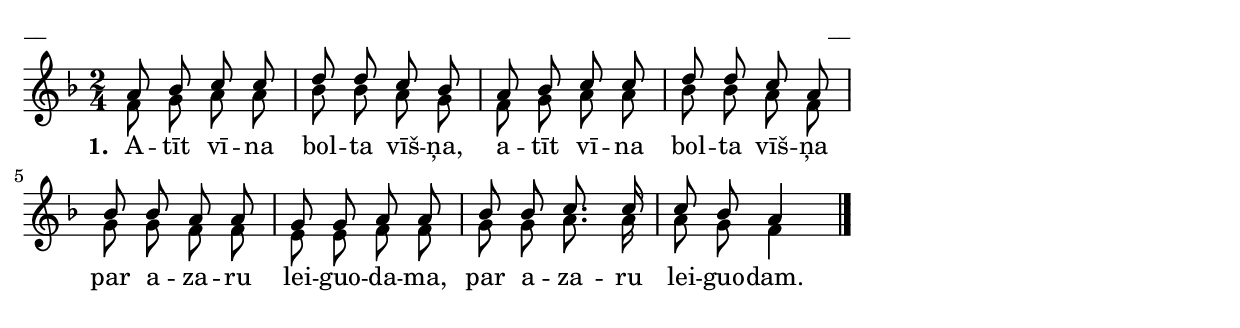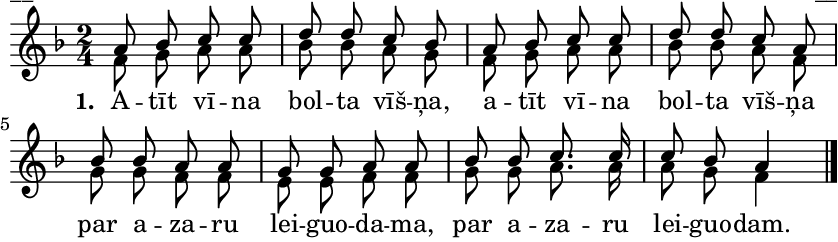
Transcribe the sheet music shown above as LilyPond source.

\version "2.13.18"
#(ly:set-option 'crop #t)
\paper {
line-width = 14\cm
left-margin = 0.4\cm
between-system-padding = 0.1\cm
between-system-space = 0.1\cm
}
% SBTZK, p.139
\layout {
indent = #0
ragged-last = ##f
}


voiceA = \relative c'' {
\clef "treble"
\key f \major
\time 2/4
a8 bes c c | d d c bes | a bes c c | d d c a|
bes bes a a | g g a a | bes bes c8. c16 | c8 bes a4 \bar"|."
}

lyricA = \lyricmode {
\set stanza = "1. "
A -- tīt vī -- na bol -- ta vīš -- ņa, a -- tīt vī -- na bol -- ta vīš -- ņa
par a -- za -- ru lei -- guo -- da -- ma, par a -- za -- ru lei -- guo -- dam.
}

voiceB = \relative c' {
\clef "treble"
\key f \major
\time 2/4
f8 g a a | bes bes a g | f g a a | bes bes a f |
g g f f | e e f f | g g a8. a16 | a8 g f4 \bar"|."
}

fullScore = <<
%\new ChordNames { \chordsA }
\new Staff {
<<
\new Voice = "voiceA" { \voiceOne \autoBeamOff \voiceA }
\new Lyrics \lyricsto "voiceA"  \lyricA
\new Voice = "voiceB" { \voiceTwo \autoBeamOff \voiceB }
>>
}
>>



\score {
\fullScore
\header { piece = "__" opus = "__" }
}
\markup { \with-color #(x11-color 'white) \sans \smaller "__" }
\score {
\unfoldRepeats
\fullScore
\midi {
\context { \Staff \remove "Staff_performer" }
\context { \Voice \consists "Staff_performer" }
}
}


